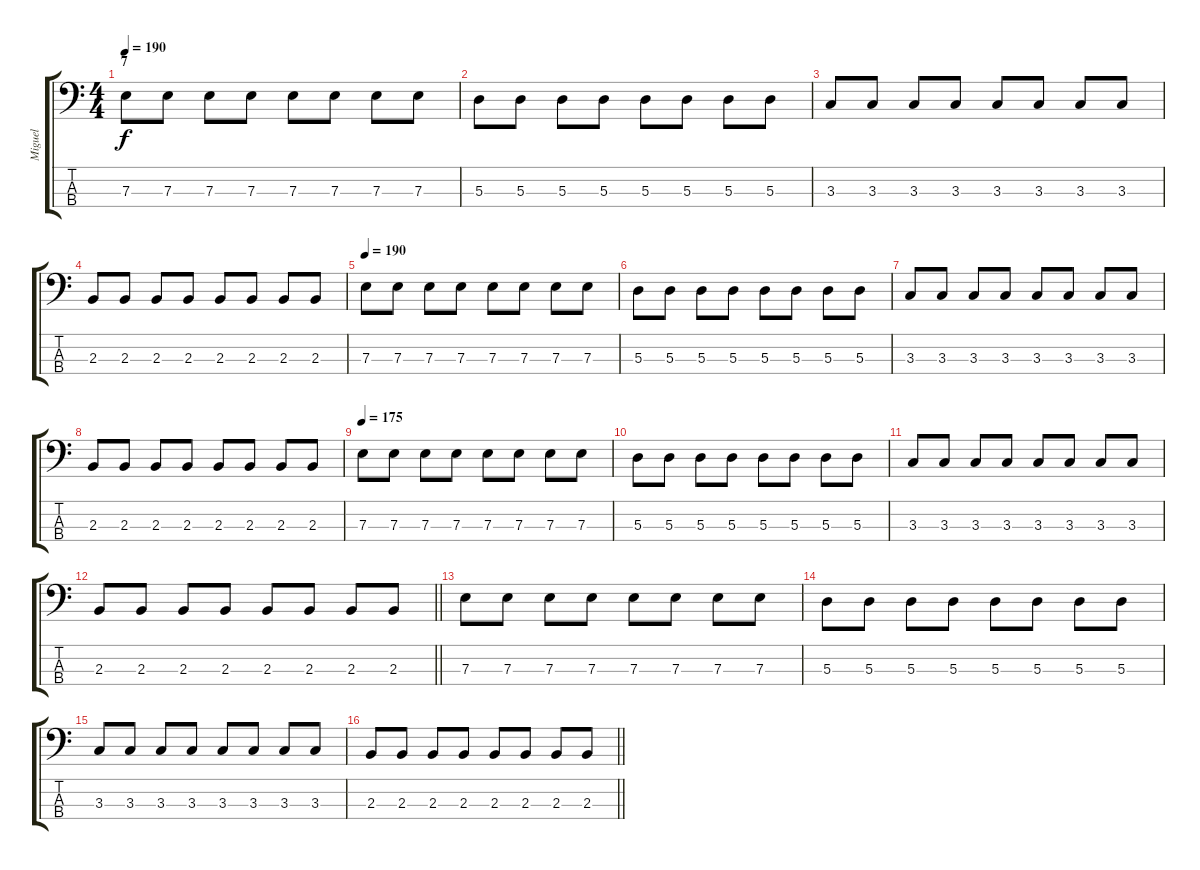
\track ("Miguel" "Miguel") {instrument electricbassfinger}
\staff {score tabs}
\tuning (G2 D2 A1 E1) {hide}
\ts (4 4)
\section ("" "7")
\tempo 310
\tempo 190
\clef f4
\ks c
7.3.8{dy f} 7.3.8 7.3.8 7.3.8 7.3.8 7.3.8 7.3.8 7.3.8 |
5.3.8 5.3.8 5.3.8 5.3.8 5.3.8 5.3.8 5.3.8 5.3.8 |
3.3.8 3.3.8 3.3.8 3.3.8 3.3.8 3.3.8 3.3.8 3.3.8 |
2.3.8 2.3.8 2.3.8 2.3.8 2.3.8 2.3.8 2.3.8 2.3.8 |
\tempo 190
7.3.8 7.3.8 7.3.8 7.3.8 7.3.8 7.3.8 7.3.8 7.3.8 |
5.3.8 5.3.8 5.3.8 5.3.8 5.3.8 5.3.8 5.3.8 5.3.8 |
3.3.8 3.3.8 3.3.8 3.3.8 3.3.8 3.3.8 3.3.8 3.3.8 |
2.3.8 2.3.8 2.3.8 2.3.8 2.3.8 2.3.8 2.3.8 2.3.8 |
\tempo 175
7.3.8 7.3.8 7.3.8 7.3.8 7.3.8 7.3.8 7.3.8 7.3.8 |
5.3.8 5.3.8 5.3.8 5.3.8 5.3.8 5.3.8 5.3.8 5.3.8 |
3.3.8 3.3.8 3.3.8 3.3.8 3.3.8 3.3.8 3.3.8 3.3.8 |
\barLineRight lightlight
2.3.8 2.3.8 2.3.8 2.3.8 2.3.8 2.3.8 2.3.8 2.3.8 |
7.3.8 7.3.8 7.3.8 7.3.8 7.3.8 7.3.8 7.3.8 7.3.8 |
5.3.8 5.3.8 5.3.8 5.3.8 5.3.8 5.3.8 5.3.8 5.3.8 |
3.3.8 3.3.8 3.3.8 3.3.8 3.3.8 3.3.8 3.3.8 3.3.8 |
\barLineRight lightlight
2.3.8 2.3.8 2.3.8 2.3.8 2.3.8 2.3.8 2.3.8 2.3.8
